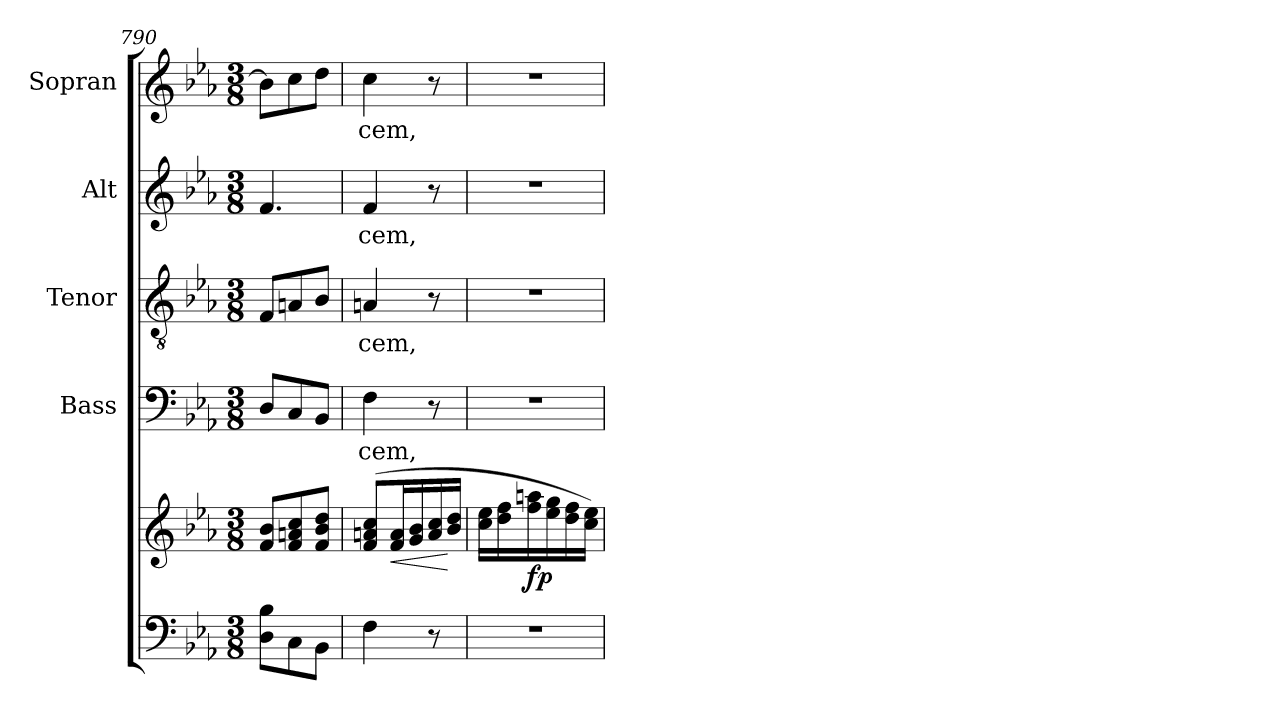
**kern	**kern	**dynam	**kern	**text	**kern	**text	**kern	**text	**kern	**text
*part5	*part5	*part5	*part4	*part4	*part3	*part3	*part2	*part2	*part1	*part1
*staff6	*staff5	*staff5/6	*staff4	*staff4	*staff3	*staff3	*staff2	*staff2	*staff1	*staff1
*	*	*	*I"Bass	*	*I"Tenor	*	*I"Alt	*	*I"Sopran	*
*	*	*	*I'B.	*	*I'T.	*	*I'A.	*	*I'S.	*
*clefF4	*clefG2	*	*clefF4	*	*clefGv2	*	*clefG2	*	*clefG2	*
*k[b-e-a-]	*k[b-e-a-]	*	*k[b-e-a-]	*	*k[b-e-a-]	*	*k[b-e-a-]	*	*k[b-e-a-]	*
*E-:	*E-:	*	*E-:	*	*E-:	*	*E-:	*	*E-:	*
*M3/8	*M3/8	*	*M3/8	*	*M3/8	*	*M3/8	*	*M3/8	*
=790	=790	=790	=790	=790	=790	=790	=790	=790	=790	=790
8D\ 8B-\L	8f/ 8b-/L	.	8D/L	.	8F/L	.	4.f/	.	8b-\L]	.
8C\	8f/ 8an/ 8cc/	.	8C/	.	8An/	.	.	.	8cc\	.
8BB-\J	8f/ 8b-/ 8dd/J	.	8BB-/J	.	8B-/J	.	.	.	8dd\J	.
=791	=791	=791	=791	=791	=791	=791	=791	=791	=791	=791
!	!	!	!	!LO:LY:b	!	!LO:LY:b	!	!LO:LY:b	!	!LO:LY:b
4F\	(>8f/ 8an/ 8cc/L	.	4F\	-cem,	4An/	-cem,	4f/	-cem,	4cc\	-cem,
!	!	!LO:HP:b	!	!	!	!	!	!	!	!
.	16f/ 16a/L	<	.	.	.	.	.	.	.	.
.	16g/ 16b-/	.	.	.	.	.	.	.	.	.
8r	16a/ 16cc/	.	8r	.	8r	.	8r	.	8r	.
.	16b-/ 16dd/JJ	[	.	.	.	.	.	.	.	.
=792	=792	=792	=792	=792	=792	=792	=792	=792	=792	=792
4.r	16cc\ 16ee-\LL	.	4.r	.	4.r	.	4.r	.	4.r	.
.	16dd\ 16ff\	.	.	.	.	.	.	.	.	.
!	!	!LO:DY:b	!	!	!	!	!	!	!	!
.	16ff\ 16aan\	fp	.	.	.	.	.	.	.	.
.	16ee-\ 16gg\	.	.	.	.	.	.	.	.	.
.	16dd\ 16ff\	.	.	.	.	.	.	.	.	.
.	16cc\ 16ee-\JJ)	.	.	.	.	.	.	.	.	.
=	=	=	=	=	=	=	=	=	=	=
*-	*-	*-	*-	*-	*-	*-	*-	*-	*-	*-
